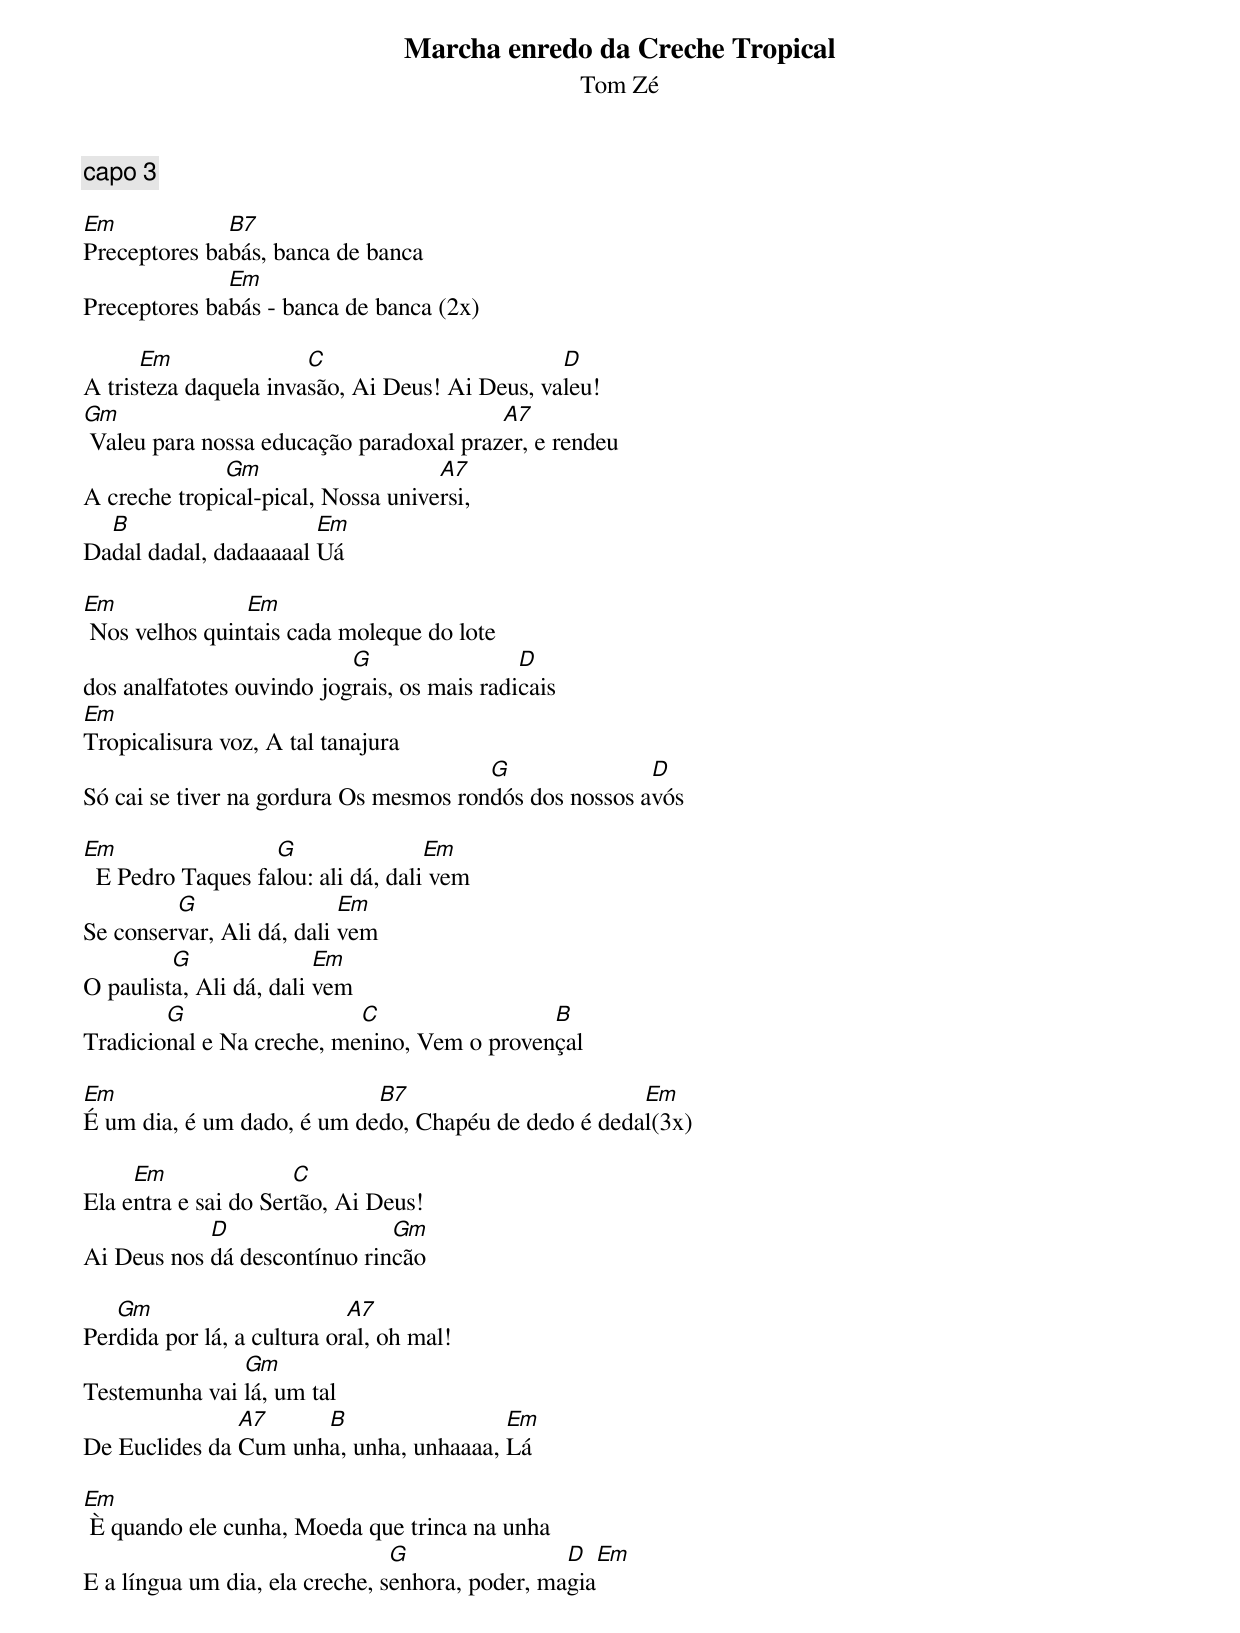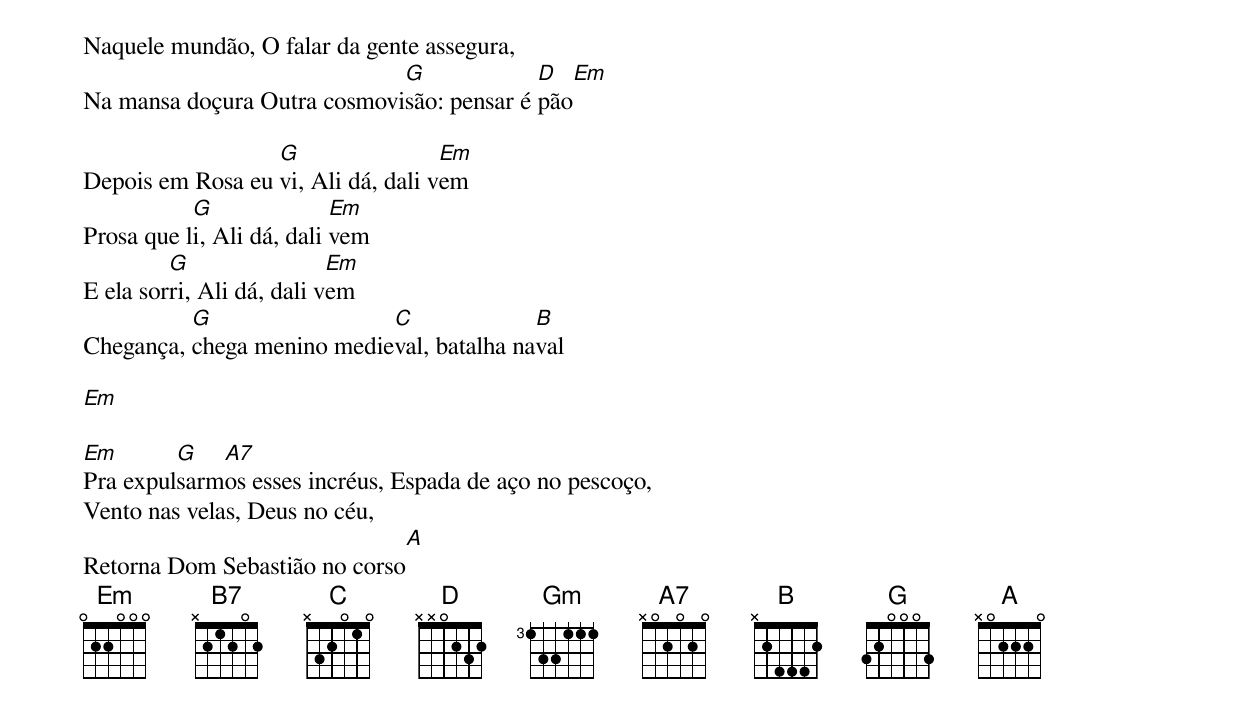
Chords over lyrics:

Marcha enredo da Creche Tropical
Tom Zé

capo 3

Em            B7
Preceptores babás, banca de banca
              Em
Preceptores babás - banca de banca (2x)

      Em               C                        D
A tristeza daquela invasão, Ai Deus! Ai Deus, valeu!
Gm                                       A7
 Valeu para nossa educação paradoxal prazer, e rendeu
              Gm                    A7
A creche tropical-pical, Nossa universi,
  B                    Em
Dadal dadal, dadaaaaal Uá

Em              Em
 Nos velhos quintais cada moleque do lote
                           G                 D
dos analfatotes ouvindo jograis, os mais radicais
Em
Tropicalisura voz, A tal tanajura
                                        G               D
Só cai se tiver na gordura Os mesmos rondós dos nossos avós

Em                 G                Em
  E Pedro Taques falou: ali dá, dali vem
         G                 Em
Se conservar, Ali dá, dali vem
         G               Em
O paulista, Ali dá, dali vem
        G                  C                 B
Tradicional e Na creche, menino, Vem o provençal

Em                          B7                       Em
É um dia, é um dado, é um dedo, Chapéu de dedo é dedal(3x)

     Em               C
Ela entra e sai do Sertão, Ai Deus!
            D                 Gm
Ai Deus nos dá descontínuo rincão

   Gm                       A7
Perdida por lá, a cultura oral, oh mal!
               Gm
Testemunha vai lá, um tal
               A7     B                 Em
De Euclides da Cum unha, unha, unhaaaa, Lá

Em
 È quando ele cunha, Moeda que trinca na unha
                                G                D   Em
E a língua um dia, ela creche, senhora, poder, magia


Naquele mundão, O falar da gente assegura,
                             G             D    Em
Na mansa doçura Outra cosmovisão: pensar é pão

                  G                 Em
Depois em Rosa eu vi, Ali dá, dali vem
           G               Em
Prosa que li, Ali dá, dali vem
         G                 Em
E ela sorri, Ali dá, dali vem
          G                 C              B
Chegança, chega menino medieval, batalha naval

Em
 < E Entra o mestre da chegança >
Em       G   A7
Pra expulsarmos esses incréus, Espada de aço no pescoço,
Vento nas velas, Deus no céu,
                               A
Retorna Dom Sebastião no corso
